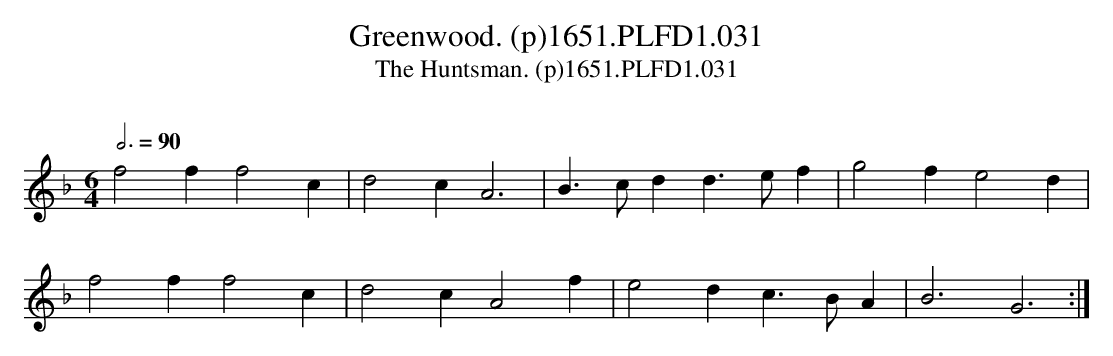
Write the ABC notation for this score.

X:1
T:Greenwood. (p)1651.PLFD1.031
T:Huntsman. (p)1651.PLFD1.031, The
M:6/4
L:1/4
Q:3/4=90
O:
K:F
f2f f2c|d2c A3|B>cd d>ef|g2f e2d|
f2f f2c|d2c A2f|e2d c>BA|B3 G3:|
